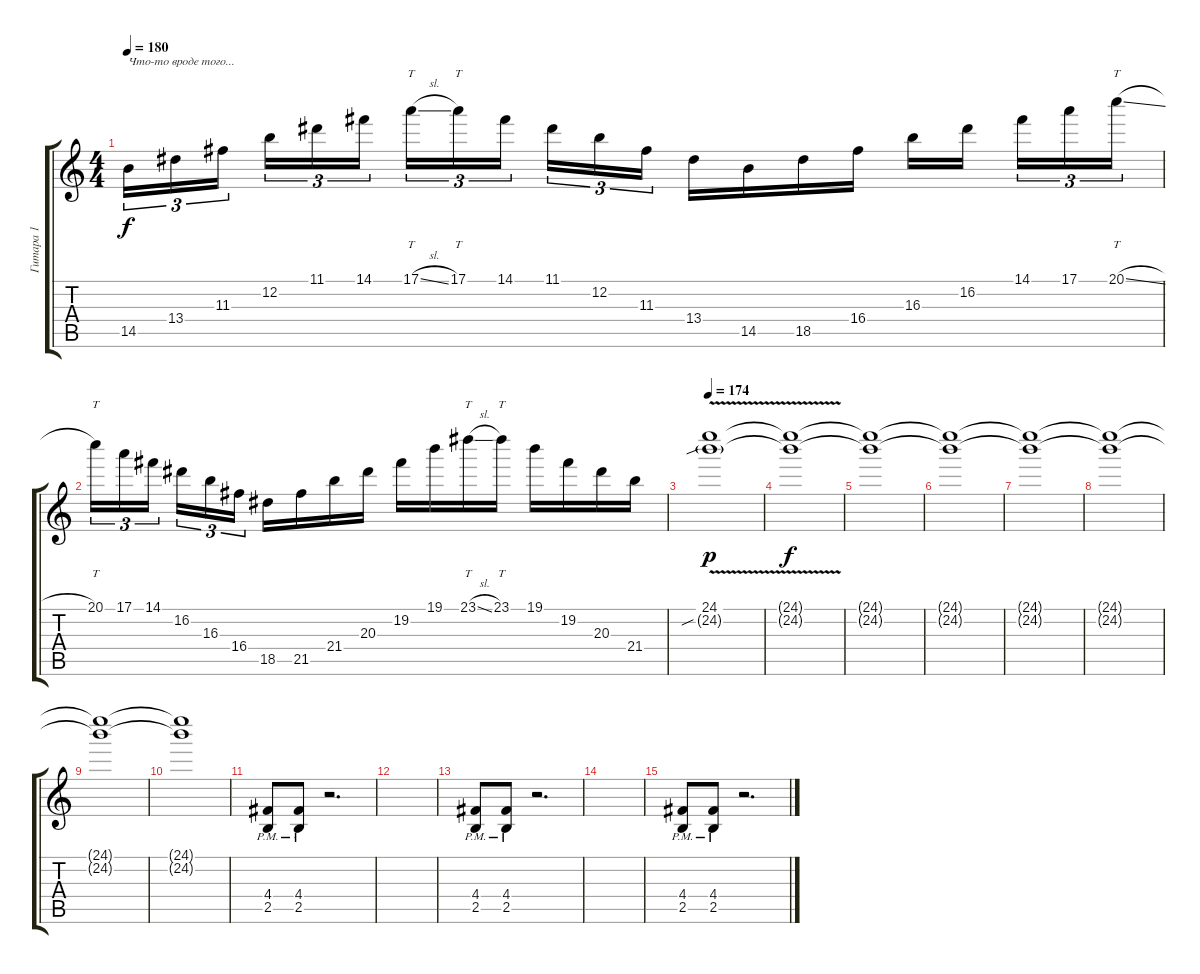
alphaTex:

\track ("Гитара 1" "Гитара 1") {instrument distortionguitar}
\staff {score tabs}
\tuning (E4 B3 G3 D3 A2 E2) {hide}
\ts (4 4)
\tempo 180
\clef g2
\ks c
14.5.16{tu (3 2) txt "Что-то вроде того..." dy f} 13.4.16{tu (3 2)} 11.3.16{tu (3 2)} 12.2.16{tu (3 2)} 11.1.16{tu (3 2)} 14.1.16{tu (3 2)} 17.1{sl}.16{tt tu (3 2)} 17.1.16{tt tu (3 2)} 14.1.16{tu (3 2)} 11.1.16{tu (3 2)} 12.2.16{tu (3 2)} 11.3.16{tu (3 2)} 13.4.16 14.5.16 18.5.16 16.4.16 16.3.16 16.2.16 14.1.16{tu (3 2)} 17.1.16{tu (3 2)} 20.1{sl}.16{tt tu (3 2)} |
20.1.16{tt tu (3 2)} 17.1.16{tu (3 2)} 14.1.16{tu (3 2)} 16.2.16{tu (3 2)} 16.3.16{tu (3 2)} 16.4.16{tu (3 2)} 18.5.16 21.5.16 21.4.16 20.3.16 19.2.16 19.1.16 23.1{sl}.16{tt} 23.1.16{tt} 19.1.16 19.2.16 20.3.16 21.4.16 |
\section ("" "")
\tempo 174
(24.1{v} 24.2{v sib g}).1{dy p} |
(24.1{t} 24.2{t}).1{dy f} |
(24.1{t} 24.2{t}).1 |
(24.1{t} 24.2{t}).1{volume 10} |
(24.1{t} 24.2{t}).1 |
(24.1{t} 24.2{t}).1 |
(24.1{t} 24.2{t}).1 |
(24.1{t} 24.2{t}).1 |
(4.4{pm} 2.5{pm}).8{volume 12 instrument distortionguitar} (4.4{pm} 2.5{pm}).8 r.2{d} |
|
(4.4{pm} 2.5{pm}).8 (4.4{pm} 2.5{pm}).8 r.2{d} |
|
(4.4{pm} 2.5{pm}).8 (4.4{pm} 2.5{pm}).8 r.2{d}
